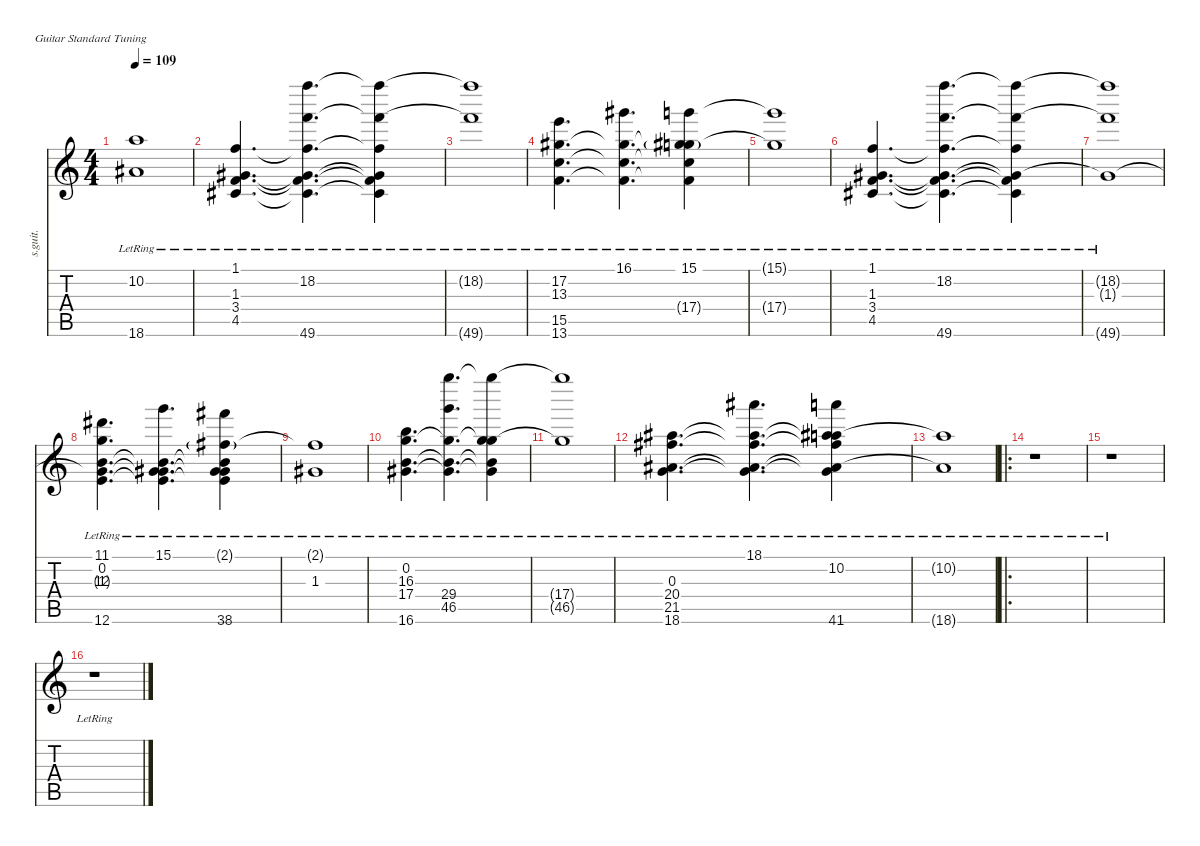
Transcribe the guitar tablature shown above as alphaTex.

\defaultSystemsLayout 4
\hideDynamics
\bracketExtendMode nobrackets
\track ("Acoustic Piano (Right Hand)" "s.guit.") {instrument acousticgrandpiano}
\staff {score tabs}
\tuning (E4 B3 G3 D3 A2 E2)
\displaytranspose 12
\ts (4 4)
\tempo 109
\clef g2
\ks c
(18.6{lr t acc #} 10.2{lr t}).1{lyrics (0 "") lyrics (1 "") lyrics (2 "") lyrics (3 "") lyrics (4 "") dy f} |
(1.1{lr} 1.3{lr acc #} 3.4{lr} 4.5{lr acc #}).4{d lyrics (0 "") lyrics (1 "") lyrics (2 "") lyrics (3 "") lyrics (4 "")} (49.6{lr} 18.2{lr} 1.1{lr t} 1.3{lr t acc #} 3.4{lr t} 4.5{lr t acc #}).4{d lyrics (0 "") lyrics (1 "") lyrics (2 "") lyrics (3 "") lyrics (4 "")} (49.6{lr t} 18.2{lr t} 1.1{lr t} 1.3{lr t acc #} 3.4{lr t} 4.5{lr t acc #}).4{lyrics (0 "") lyrics (1 "") lyrics (2 "") lyrics (3 "") lyrics (4 "")} |
(49.6{lr t} 18.2{lr t}).1{lyrics (0 "") lyrics (1 "") lyrics (2 "") lyrics (3 "") lyrics (4 "")} |
(17.2{lr} 13.3{lr acc #} 15.5{lr} 13.6{lr}).4{d lyrics (0 "") lyrics (1 "") lyrics (2 "") lyrics (3 "") lyrics (4 "")} (16.1{lr acc #} 13.3{lr t acc #} 15.5{lr t} 13.6{lr t}).4{d lyrics (0 "") lyrics (1 "") lyrics (2 "") lyrics (3 "") lyrics (4 "")} (15.1{lr} 17.4{g lr} 13.3{lr t acc #} 15.5{lr t} 13.6{lr t}).4{lyrics (0 "") lyrics (1 "") lyrics (2 "") lyrics (3 "") lyrics (4 "")} |
(15.1{lr t} 17.4{lr t}).1{lyrics (0 "") lyrics (1 "") lyrics (2 "") lyrics (3 "") lyrics (4 "")} |
(1.1{lr} 1.3{lr acc #} 3.4{lr} 4.5{lr acc #}).4{d lyrics (0 "") lyrics (1 "") lyrics (2 "") lyrics (3 "") lyrics (4 "")} (49.6{lr} 18.2{lr} 1.1{lr t} 1.3{lr t acc #} 3.4{lr t} 4.5{lr t acc #}).4{d lyrics (0 "") lyrics (1 "") lyrics (2 "") lyrics (3 "") lyrics (4 "")} (49.6{lr t} 18.2{lr t} 1.1{lr t} 1.3{lr t acc #} 3.4{lr t} 4.5{lr t acc #}).4{lyrics (0 "") lyrics (1 "") lyrics (2 "") lyrics (3 "") lyrics (4 "")} |
(49.6{lr t} 18.2{lr t} 1.3{lr t acc #}).1{lyrics (0 "") lyrics (1 "") lyrics (2 "") lyrics (3 "") lyrics (4 "")} |
(11.1{lr acc #} 12.3{lr} 0.2{lr} 12.6{lr} 1.3{lr t acc #}).4{d lyrics (0 "") lyrics (1 "") lyrics (2 "") lyrics (3 "") lyrics (4 "")} (15.1{lr} 1.3{lr t} 0.2{lr t} 12.6{lr t} 1.3{lr t}).4{d lyrics (0 "") lyrics (1 "") lyrics (2 "") lyrics (3 "") lyrics (4 "")} (38.6{lr acc #} 2.1{g lr acc #} 1.3{lr t} 0.2{lr t} 12.6{lr t} 1.3{lr t}).4{lyrics (0 "") lyrics (1 "") lyrics (2 "") lyrics (3 "") lyrics (4 "")} |
(2.1{lr t acc #} 1.3{lr acc #}).1{lyrics (0 "") lyrics (1 "") lyrics (2 "") lyrics (3 "") lyrics (4 "")} |
(16.3{lr} 17.4{lr} 0.2{lr} 16.6{lr acc #}).4{d lyrics (0 "") lyrics (1 "") lyrics (2 "") lyrics (3 "") lyrics (4 "")} (46.5{lr} 29.4{lr} 17.4{lr t} 0.2{lr t} 16.6{lr t acc #}).4{d lyrics (0 "") lyrics (1 "") lyrics (2 "") lyrics (3 "") lyrics (4 "")} (46.5{lr t} 17.4{lr t} 17.4{lr t} 0.2{lr t} 16.6{lr t acc #}).4{lyrics (0 "") lyrics (1 "") lyrics (2 "") lyrics (3 "") lyrics (4 "")} |
(46.5{lr t} 17.4{lr t}).1{lyrics (0 "") lyrics (1 "") lyrics (2 "") lyrics (3 "") lyrics (4 "")} |
(20.4{lr acc #} 21.5{lr acc #} 18.6{lr acc #} 0.3{lr}).4{d lyrics (0 "") lyrics (1 "") lyrics (2 "") lyrics (3 "") lyrics (4 "")} (18.1{lr acc #} 20.4{lr t acc #} 21.5{lr t acc #} 18.6{lr t acc #} 0.3{lr t}).4{d lyrics (0 "") lyrics (1 "") lyrics (2 "") lyrics (3 "") lyrics (4 "")} (41.6{lr} 10.2{lr} 20.4{lr t acc #} 21.5{lr t acc #} 18.6{lr t acc #} 0.3{lr t}).4{lyrics (0 "") lyrics (1 "") lyrics (2 "") lyrics (3 "") lyrics (4 "")} |
(18.6{lr t acc #} 10.2{lr t}).1{lyrics (0 "") lyrics (1 "") lyrics (2 "") lyrics (3 "") lyrics (4 "")} |
\ro
r.1 |
r.1 |
r.1
